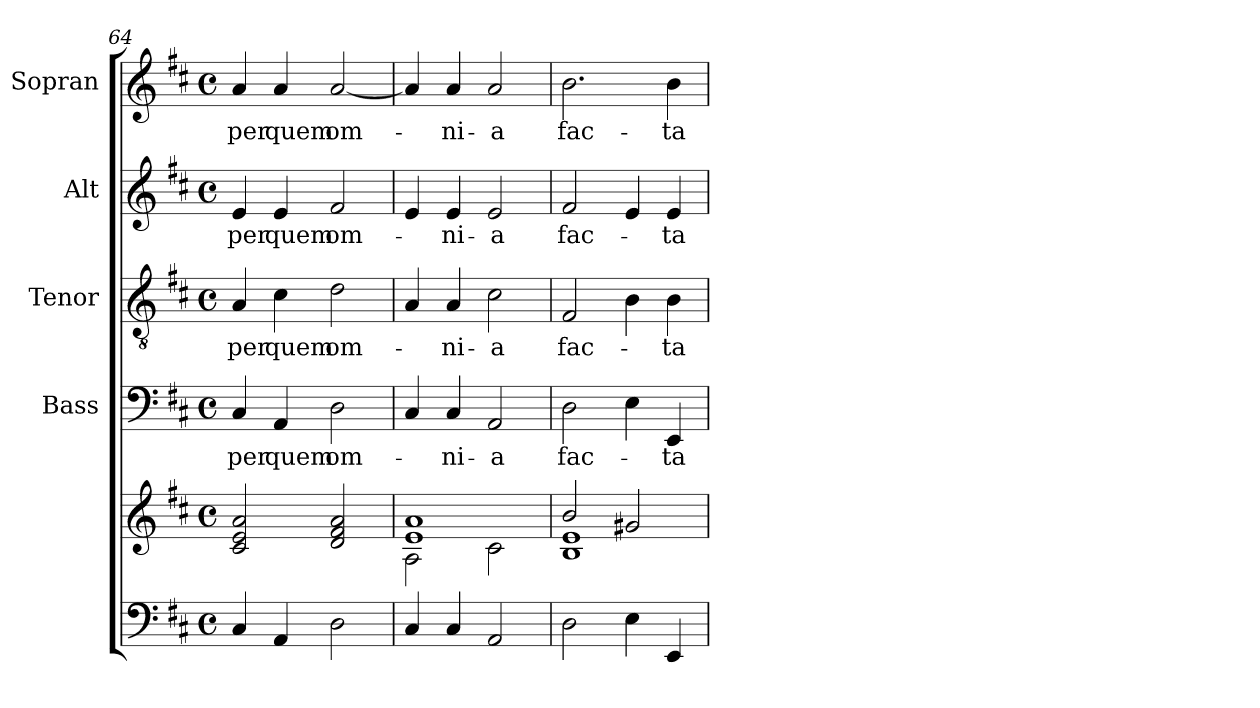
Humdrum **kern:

**kern	**kern	**kern	**text	**kern	**text	**kern	**text	**kern	**text
*part5	*part5	*part4	*part4	*part3	*part3	*part2	*part2	*part1	*part1
*staff6	*staff5	*staff4	*staff4	*staff3	*staff3	*staff2	*staff2	*staff1	*staff1
*	*	*I"Bass	*	*I"Tenor	*	*I"Alt	*	*I"Sopran	*
*	*	*I'B.	*	*I'T.	*	*I'A.	*	*I'S.	*
*clefF4	*clefG2	*clefF4	*	*clefGv2	*	*clefG2	*	*clefG2	*
*k[f#c#]	*k[f#c#]	*k[f#c#]	*	*k[f#c#]	*	*k[f#c#]	*	*k[f#c#]	*
*D:	*D:	*D:	*	*D:	*	*D:	*	*D:	*
*M4/4	*M4/4	*M4/4	*	*M4/4	*	*M4/4	*	*M4/4	*
*met(c)	*met(c)	*met(c)	*	*met(c)	*	*met(c)	*	*met(c)	*
=64	=64	=64	=64	=64	=64	=64	=64	=64	=64
!	!	!	!LO:LY:b	!	!LO:LY:b	!	!LO:LY:b	!	!LO:LY:b
4C#/	2c#/ 2e/ 2a/	4C#/	per	4A/	per	4e/	per	4a/	per
!	!	!	!LO:LY:b	!	!LO:LY:b	!	!LO:LY:b	!	!LO:LY:b
4AA/	.	4AA/	quem	4c#\	quem	4e/	quem	4a/	quem
!	!	!	!LO:LY:b	!	!LO:LY:b	!	!LO:LY:b	!	!LO:LY:b
2D\	2d/ 2f#/ 2a/	2D\	om-	2d\	om-	2f#/	om-	[2a/	om-
!!LO:PB:g=z
=65	=65	=65	=65	=65	=65	=65	=65	=65	=65
*	*^	*	*	*	*	*	*	*	*
4C#/	1e 1a	2A\	4C#/	.	4A/	.	4e/	.	4a/]	.
!	!	!	!	!LO:LY:b	!	!LO:LY:b	!	!LO:LY:b	!	!LO:LY:b
4C#/	.	.	4C#/	-ni-	4A/	-ni-	4e/	-ni-	4a/	-ni-
!	!	!	!	!LO:LY:b	!	!LO:LY:b	!	!LO:LY:b	!	!LO:LY:b
2AA/	.	2c#\	2AA/	-a	2c#\	-a	2e/	-a	2a/	-a
=66	=66	=66	=66	=66	=66	=66	=66	=66	=66	=66
!	!	!	!	!LO:LY:b	!	!LO:LY:b	!	!LO:LY:b	!	!LO:LY:b
2D\	2b/	1B 1e	2D\	fac-	2F#/	fac-	2f#/	fac-	2.b\	fac-
4E\	2g#X/	.	4E\	.	4B\	.	4e/	.	.	.
!	!	!	!	!LO:LY:b	!	!LO:LY:b	!	!LO:LY:b	!	!LO:LY:b
4EE/	.	.	4EE/	-ta	4B\	-ta	4e/	-ta	4b\	-ta
*	*v	*v	*	*	*	*	*	*	*	*
=	=	=	=	=	=	=	=	=	=
*-	*-	*-	*-	*-	*-	*-	*-	*-	*-
